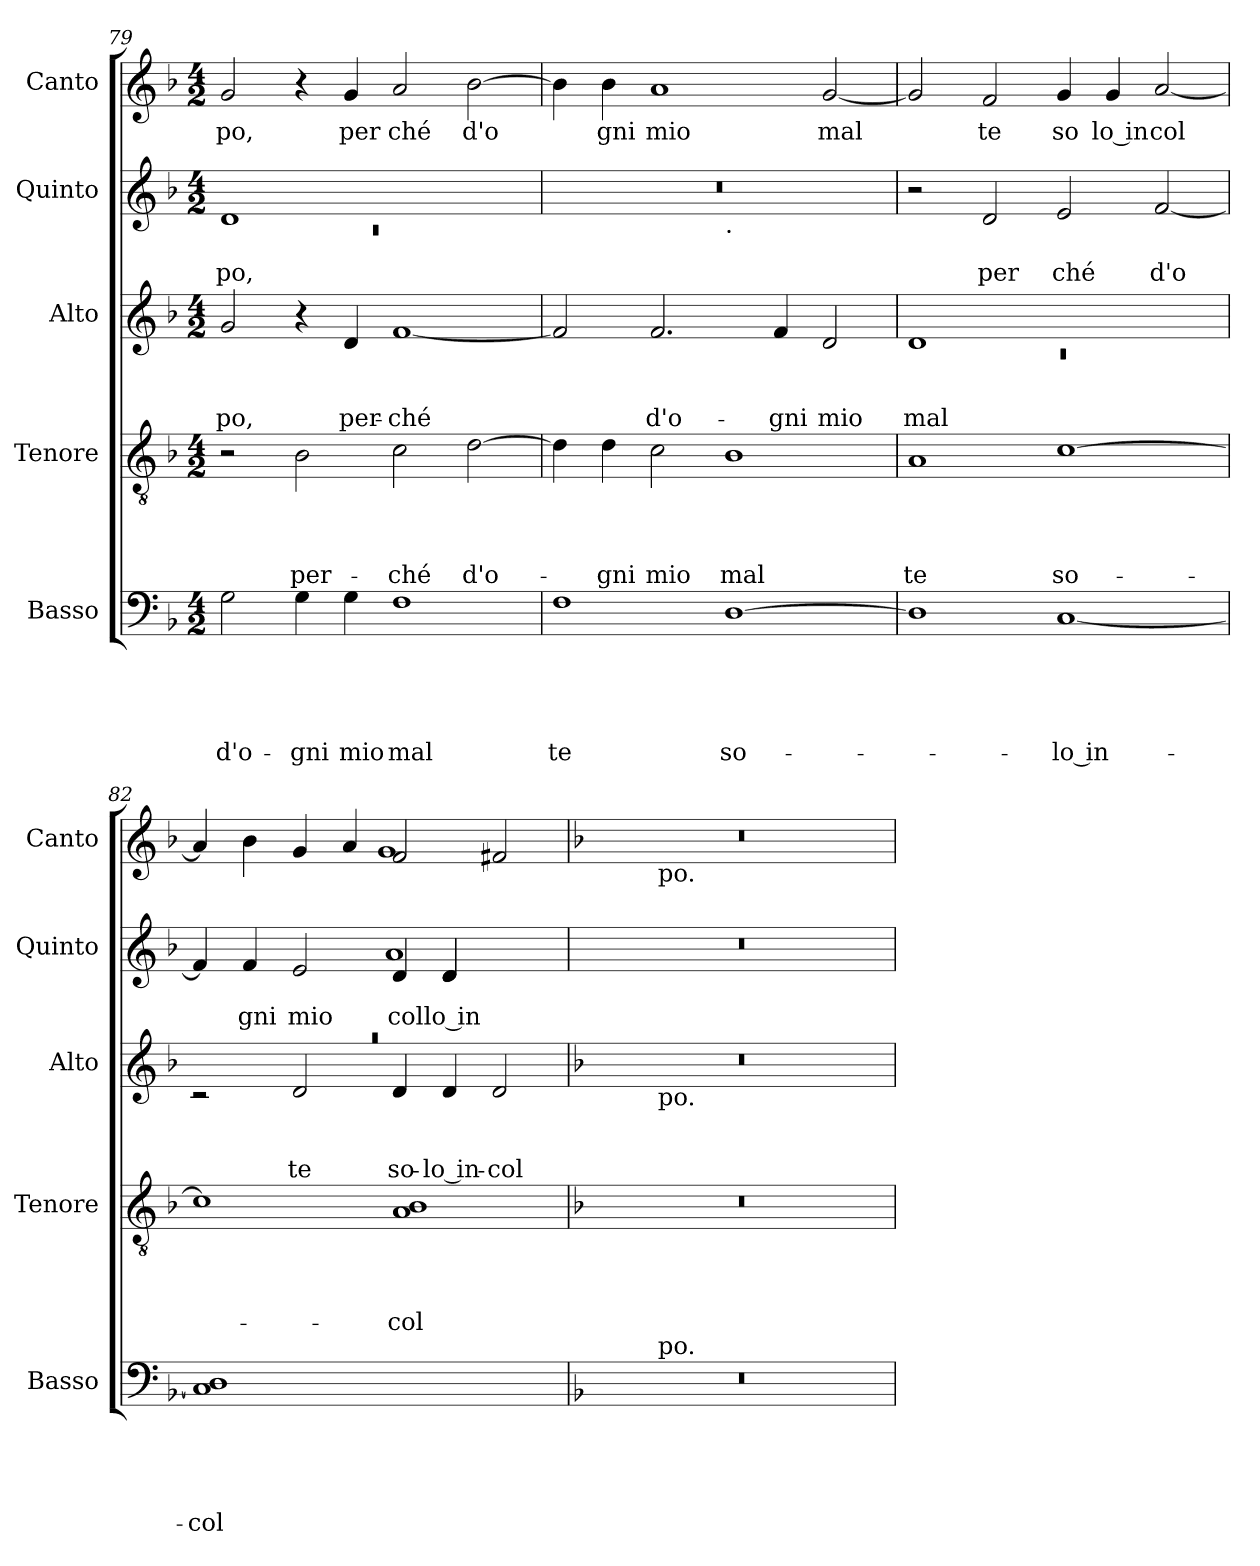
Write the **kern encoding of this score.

**kern	**text	**text	**text	**text	**text	**kern	**text	**text	**text	**text	**kern	**text	**text	**text	**kern	**text	**text	**kern	**text
*part5	*part5	*part5	*part5	*part5	*part5	*part4	*part4	*part4	*part4	*part4	*part3	*part3	*part3	*part3	*part2	*part2	*part2	*part1	*part1
*staff5	*staff5	*staff5	*staff5	*staff5	*staff5	*staff4	*staff4	*staff4	*staff4	*staff4	*staff3	*staff3	*staff3	*staff3	*staff2	*staff2	*staff2	*staff1	*staff1
*I"Basso	*	*	*	*	*	*I"Tenore	*	*	*	*	*I"Alto	*	*	*	*I"Quinto	*	*	*I"Canto	*
*I'Basso	*	*	*	*	*	*I'Tenore	*	*	*	*	*I'Alto	*	*	*	*I'Quinto	*	*	*I'Canto	*
*clefF4	*	*	*	*	*	*clefGv2	*	*	*	*	*clefG2	*	*	*	*clefG2	*	*	*clefG2	*
*	*	*	*	*	*	*	*	*	*	*	*	*	*	*	*	*	*	*ITrd1c2	*
*k[b-]	*	*	*	*	*	*k[b-]	*	*	*	*	*k[b-]	*	*	*	*k[b-]	*	*	*k[b-e-a-]	*
*F:	*	*	*	*	*	*F:	*	*	*	*	*F:	*	*	*	*F:	*	*	*E-:	*
*M4/2	*	*	*	*	*	*M4/2	*	*	*	*	*M4/2	*	*	*	*M4/2	*	*	*M4/2	*
=79	=79	=79	=79	=79	=79	=79	=79	=79	=79	=79	=79	=79	=79	=79	=79	=79	=79	=79	=79
*	*	*	*	*	*	*	*	*	*	*	*	*	*	*	*^	*	*	*	*
!	!	!	!	!	!LO:LY:b	!	!	!	!	!	!	!	!	!LO:LY:b	!	!LO:N:vis=1	!	!LO:LY:b	!	!LO:LY:b
2G\	.	.	.	.	d'o-	2r	.	.	.	.	2g/	.	.	po,	1d	0rc	.	po,	2f/	po,
!	!	!	!	!	!LO:LY:b	!	!	!	!	!LO:LY:b	!	!	!	!	!	!	!	!	!	!
4G\	.	.	.	.	-gni	2B-\	.	.	.	per-	4r	.	.	.	.	.	.	.	4r	.
!	!	!	!	!	!LO:LY:b	!	!	!	!	!	!	!	!	!LO:LY:b	!	!	!	!	!	!LO:LY:b
4G\	.	.	.	.	mio	.	.	.	.	.	4d/	.	.	per-	.	.	.	.	4f/	per
!	!	!	!	!	!LO:LY:b	!	!	!	!	!LO:LY:b	!	!	!	!LO:LY:b	!	!	!	!	!	!LO:LY:b
1F	.	.	.	.	mal	2c\	.	.	.	-ché	[<1f	.	.	-ché	1ryy	.	.	.	2g/	ché
!	!	!	!	!	!	!	!	!	!	!LO:LY:b	!	!	!	!	!	!	!	!	!	!LO:LY:b
.	.	.	.	.	.	[>2d\	.	.	.	d'o-	.	.	.	.	.	.	.	.	[>2a-\	d'o
=80	=80	=80	=80	=80	=80	=80	=80	=80	=80	=80	=80	=80	=80	=80	=80	=80	=80	=80	=80	=80
!	!	!	!	!	!LO:LY:b	!	!	!	!	!	!	!	!	!	!	!	!	!	!	!
1F	.	.	.	.	te	4d\]	.	.	.	.	2f/]	.	.	.	0r	1ryy	.	.	4a-\]	.
!	!	!	!	!	!	!	!	!	!	!LO:LY:b	!	!	!	!	!	!	!	!	!	!LO:LY:b
.	.	.	.	.	.	4d\	.	.	.	-gni	.	.	.	.	.	.	.	.	4a-\	gni
!	!	!	!	!	!	!	!	!	!	!LO:LY:b	!	!	!	!LO:LY:b	!	!	!	!	!	!LO:LY:b
.	.	.	.	.	.	2c\	.	.	.	mio	2.f/	.	.	d'o-	.	.	.	.	1g	mio
!	!	!	!	!	!	!	!	!	!	!	!	!	!	!	!	!LO:TX:b:t=.	!	!	!	!
!	!	!	!	!	!LO:LY:b	!	!	!	!	!LO:LY:b	!	!	!	!	!	!	!	!	!	!
[>1D	.	.	.	.	so-	1B-	.	.	.	mal	.	.	.	.	.	1ryy	.	.	.	.
!	!	!	!	!	!	!	!	!	!	!	!	!	!	!LO:LY:b	!	!	!	!	!	!
.	.	.	.	.	.	.	.	.	.	.	4f/	.	.	-gni	.	.	.	.	.	.
!	!	!	!	!	!	!	!	!	!	!	!	!	!	!LO:LY:b	!	!	!	!	!	!LO:LY:b
.	.	.	.	.	.	.	.	.	.	.	2d/	.	.	mio	.	.	.	.	[<2f/	mal
=81	=81	=81	=81	=81	=81	=81	=81	=81	=81	=81	=81	=81	=81	=81	=81	=81	=81	=81	=81	=81
*	*	*	*	*	*	*	*	*	*	*	*^	*	*	*	*	*	*	*	*	*
!	!	!	!	!	!	!	!	!	!	!LO:LY:b	!	!LO:N:vis=1	!	!	!LO:LY:b	!	!	!	!	!	!
*	*	*	*	*	*	*	*	*	*	*	*	*	*	*	*	*v	*v	*	*	*	*
1D]	.	.	.	.	.	1A	.	.	.	te	1d	0rc	.	.	mal	2r	.	.	2f/]	.
!	!	!	!	!	!	!	!	!	!	!	!	!	!	!	!	!	!	!LO:LY:b	!	!LO:LY:b
.	.	.	.	.	.	.	.	.	.	.	.	.	.	.	.	2d/	.	per	2e-/	te
!	!	!	!	!	!LO:LY:b	!	!	!	!	!LO:LY:b	!	!	!	!	!	!	!	!LO:LY:b	!	!LO:LY:b
[<1C	.	.	.	.	-lo in-	[>1c	.	.	.	so-	1ryy	.	.	.	.	2e/	.	ché	4f/	so
!	!	!	!	!	!	!	!	!	!	!	!	!	!	!	!	!	!	!	!	!LO:LY:b:rj
.	.	.	.	.	.	.	.	.	.	.	.	.	.	.	.	.	.	.	4f/	lo in
!	!	!	!	!	!	!	!	!	!	!	!	!	!	!	!	!	!	!LO:LY:b	!	!LO:LY:b
.	.	.	.	.	.	.	.	.	.	.	.	.	.	.	.	[<2f/	.	d'o	[<2g/	col
=82	=82	=82	=82	=82	=82	=82	=82	=82	=82	=82	=82	=82	=82	=82	=82	=82	=82	=82	=82	=82
!	!	!	!	!	!LO:LY:b	!	!	!	!	!	!LO:N:vis=1	!	!	!	!	!	!	!	!	!
*	*	*	*	*	*	*	*	*	*	*	*	*	*	*	*	*^	*	*	*^	*
*	*	*	*	*	*	*	*	*	*	*	*	*	*	*	*	*	*^	*	*	*	*	*
*	*	*	*	*	*	*	*	*	*	*	*	*	*	*	*	*	*	*^	*	*	*	*	*
1C] 1D	.	.	.	.	-col-	1c]	.	.	.	.	0raa	2rc	.	.	.	4f/]	1ryy	1ryy	1ryy	.	.	4g>/]	1ryy	.
!	!	!	!	!	!	!	!	!	!	!	!	!	!	!	!	!	!	!	!	!	!LO:LY:b	!	!	!
.	.	.	.	.	.	.	.	.	.	.	.	.	.	.	.	4f/	.	.	.	.	gni	4a-\	.	.
!	!	!	!	!	!	!	!	!	!	!	!	!	!	!	!LO:LY:b	!	!	!	!	!	!LO:LY:b	!	!	!
.	.	.	.	.	.	.	.	.	.	.	.	2d/	.	.	te	2e/	.	.	.	.	mio	4f/	.	.
.	.	.	.	.	.	.	.	.	.	.	.	.	.	.	.	.	.	.	.	.	.	4g/	.	.
!	!	!	!	!	!	!	!	!	!	!LO:LY:b:rj	!	!	!	!	!LO:LY:b	!	!	!	!	!	!LO:LY:b	!	!	!
!	!	!	!	!	!	!	!	!	!	!	!	!	!	!	!	!	!	!	!	!	!LO:LY:b	!	!	!
1ryy	.	.	.	.	.	1A 1B-	.	.	.	-col-	.	4d/	.	.	so-	4d/	4ryy	4ryy	1a	.	col	2e-/	1f	.
!	!	!	!	!	!	!	!	!	!	!	!	!	!	!	!LO:LY:b:rj	!	!	!	!	!	!LO:LY:b	!	!	!
!	!	!	!	!	!	!	!	!	!	!	!	!	!	!	!	!	!	!	!	!	!LO:LY:b	!	!	!
!	!	!	!	!	!	!	!	!	!	!	!	!	!	!	!	!	!	!	!	!	!LO:LY:b:rj	!	!	!
.	.	.	.	.	.	.	.	.	.	.	.	4d/	.	.	-lo in-	4d/	4d/	4d/	.	.	lo in	.	.	.
!	!	!	!	!	!	!	!	!	!	!	!	!	!	!	!LO:LY:b	!	!	!	!	!	!	!	!	!
.	.	.	.	.	.	.	.	.	.	.	.	2d/	.	.	-col-	2ryy	2ryy	2ryy	.	.	.	2e/	.	.
*	*	*	*	*	*	*	*	*	*	*	*	*	*	*	*	*v	*v	*v	*v	*	*	*	*	*
=83	=83	=83	=83	=83	=83	=83	=83	=83	=83	=83	=83	=83	=83	=83	=83	=83	=83	=83	=83	=83	=83
*	*	*	*	*	*	*	*	*	*	*	*	*	*	*	*	*k[]	*	*	*	*	*
*	*	*	*	*	*	*	*	*	*	*	*	*	*	*	*	*C:	*	*	*	*	*
*	*	*	*	*	*	*	*	*	*	*	*	*	*	*	*	*^	*	*	*	*	*
*	*	*	*	*	*	*	*	*	*	*	*	*	*	*	*	*	*^	*	*	*	*	*
!	!	!	!	!	!	!	!	!	!	!	!	!	!	!	!	!LO:TX:b:t=po.	!	!	!	!	!	!	!
*^	*	*	*	*	*	*	*	*	*	*	*	*	*	*	*	*v	*v	*v	*	*	*	*	*
0r	4ryy	.	.	.	.	.	0r	.	.	.	.	0r	4ryy	.	.	.	0r	.	.	0r	4ryy	.
.	32ryy	.	.	.	.	.	.	.	.	.	.	.	32ryy	.	.	.	.	.	.	.	32ryy	.
!	!	!	!	!	!	!	!	!	!	!	!	!	!	!	!	!	!	!	!	!	!LO:TX:b:t=po.	!
!	!	!	!	!	!	!	!	!	!	!	!	!	!LO:TX:b:t=po.	!	!	!	!	!	!	!	!	!
!	!LO:TX:a:t=po.	!	!	!	!	!	!	!	!	!	!	!	!	!	!	!	!	!	!	!	!	!
.	1ryy	.	.	.	.	.	.	.	.	.	.	.	1ryy	.	.	.	.	.	.	.	1ryy	.
.	2ryy	.	.	.	.	.	.	.	.	.	.	.	2ryy	.	.	.	.	.	.	.	2ryy	.
.	8..ryy	.	.	.	.	.	.	.	.	.	.	.	8..ryy	.	.	.	.	.	.	.	8..ryy	.
*v	*v	*	*	*	*	*	*	*	*	*	*	*v	*v	*	*	*	*	*	*	*v	*v	*
=	=	=	=	=	=	=	=	=	=	=	=	=	=	=	=	=	=	=	=
*-	*-	*-	*-	*-	*-	*-	*-	*-	*-	*-	*-	*-	*-	*-	*-	*-	*-	*-	*-
